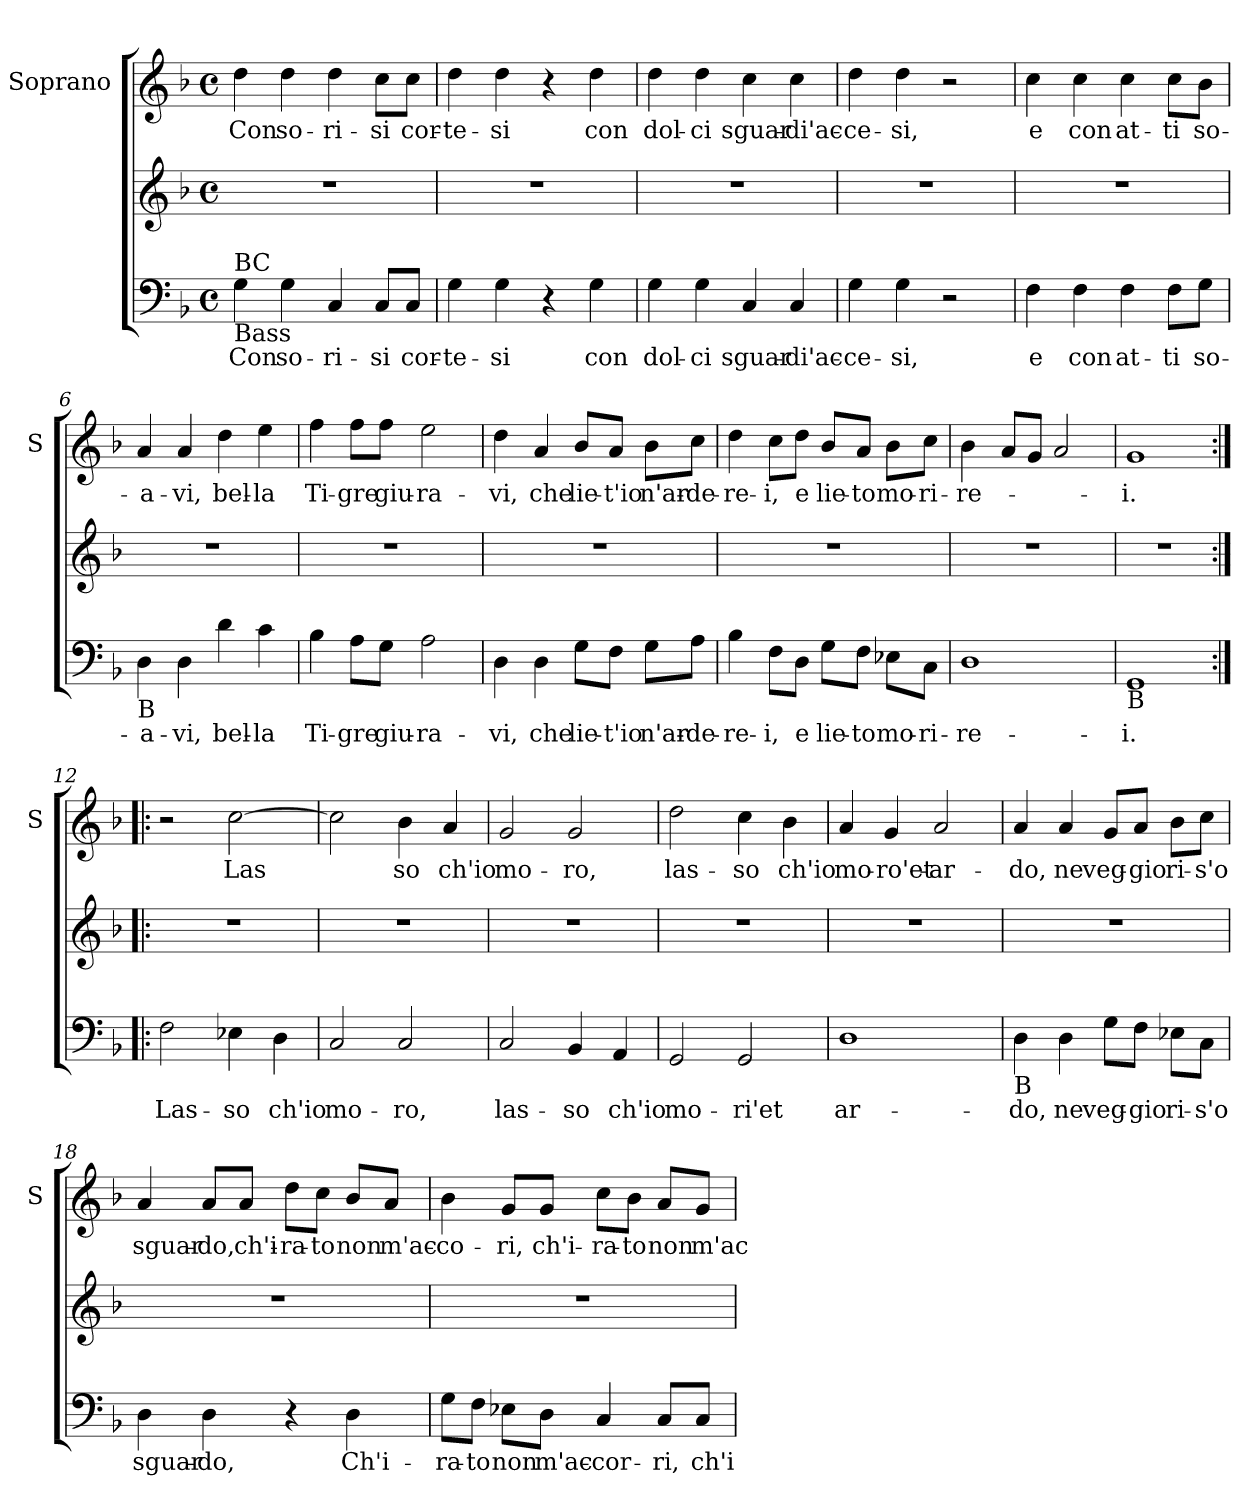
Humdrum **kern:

**kern	**text	**kern	**kern	**text
*part2	*part2	*part2	*part1	*part1
*staff3	*staff3	*staff2	*staff1	*staff1
*	*	*	*I"Soprano	*
*	*	*	*I'S	*
*clefF4	*	*clefG2	*clefG2	*
*k[b-]	*	*k[b-]	*k[b-]	*
*F:	*	*F:	*F:	*
*M4/4	*	*M4/4	*M4/4	*
*met(c)	*	*met(c)	*met(c)	*
=1	=1	=1	=1	=1
!LO:TX:b:t=Bass	!	!	!	!
!LO:TX:a:t=BC	!	!	!	!
!	!LO:LY:b	!	!	!LO:LY:b
4G\	Con	1r	4dd\	Con
!	!LO:LY:b	!	!	!LO:LY:b
4G\	so-	.	4dd\	so-
!	!LO:LY:b	!	!	!LO:LY:b
4C/	-ri-	.	4dd\	-ri-
!	!LO:LY:b	!	!	!LO:LY:b
8C/L	-si	.	8cc\L	-si
!	!LO:LY:b	!	!	!LO:LY:b
8C/J	cor-	.	8cc\J	cor-
=2	=2	=2	=2	=2
!	!LO:LY:b	!	!	!LO:LY:b
4G\	-te-	1r	4dd\	-te-
!	!LO:LY:b	!	!	!LO:LY:b
4G\	-si	.	4dd\	-si
4r	.	.	4r	.
!	!LO:LY:b	!	!	!LO:LY:b
4G\	con	.	4dd\	con
=3	=3	=3	=3	=3
!	!LO:LY:b	!	!	!LO:LY:b
4G\	dol-	1r	4dd\	dol-
!	!LO:LY:b	!	!	!LO:LY:b
4G\	-ci	.	4dd\	-ci
!	!LO:LY:b	!	!	!LO:LY:b
4C/	sguar-	.	4cc\	sguar-
!	!LO:LY:b	!	!	!LO:LY:b
4C/	-di'ac-	.	4cc\	-di'ac-
=4	=4	=4	=4	=4
!	!LO:LY:b	!	!	!LO:LY:b
4G\	-ce-	1r	4dd\	-ce-
!	!LO:LY:b	!	!	!LO:LY:b
4G\	-si,	.	4dd\	-si,
2r	.	.	2r	.
=5	=5	=5	=5	=5
!	!LO:LY:b	!	!	!LO:LY:b
4F\	e	1r	4cc\	e
!	!LO:LY:b	!	!	!LO:LY:b
4F\	con	.	4cc\	con
!	!LO:LY:b	!	!	!LO:LY:b
4F\	at-	.	4cc\	at-
!	!LO:LY:b	!	!	!LO:LY:b
8F\L	-ti	.	8cc\L	-ti
!	!LO:LY:b	!	!	!LO:LY:b
8G\J	so-	.	8b-\J	so-
!!LO:LB:g=z
=6	=6	=6	=6	=6
!LO:TX:b:t=B	!	!	!	!
!	!LO:LY:b	!	!	!LO:LY:b
4D\	-a-	1r	4a/	-a-
!	!LO:LY:b	!	!	!LO:LY:b
4D\	-vi,	.	4a/	-vi,
!	!LO:LY:b	!	!	!LO:LY:b
4d\	bel-	.	4dd\	bel-
!	!LO:LY:b	!	!	!LO:LY:b
4c\	-la	.	4ee\	-la
=7	=7	=7	=7	=7
!	!LO:LY:b	!	!	!LO:LY:b
4B-\	Ti-	1r	4ff\	Ti-
!	!LO:LY:b	!	!	!LO:LY:b
8A\L	-gre	.	8ff\L	-gre
!	!LO:LY:b	!	!	!LO:LY:b
8G\J	giu-	.	8ff\J	giu-
!	!LO:LY:b	!	!	!LO:LY:b
2A\	-ra-	.	2ee\	-ra-
=8	=8	=8	=8	=8
!	!LO:LY:b	!	!	!LO:LY:b
4D\	-vi,	1r	4dd\	-vi,
!	!LO:LY:b	!	!	!LO:LY:b
4D\	che	.	4a/	che
!	!LO:LY:b	!	!	!LO:LY:b
8G\L	lie-	.	8b-/L	lie-
!	!LO:LY:b	!	!	!LO:LY:b
8F\J	-t'io	.	8a/J	-t'io
!	!LO:LY:b	!	!	!LO:LY:b
8G\L	n'ar-	.	8b-\L	n'ar-
!	!LO:LY:b	!	!	!LO:LY:b
8A\J	-de-	.	8cc\J	-de-
=9	=9	=9	=9	=9
!	!LO:LY:b	!	!	!LO:LY:b
4B-\	-re-	1r	4dd\	-re-
!	!LO:LY:b	!	!	!LO:LY:b
8F\L	-i,	.	8cc\L	-i,
!	!LO:LY:b	!	!	!LO:LY:b
8D\J	e	.	8dd\J	e
!	!LO:LY:b	!	!	!LO:LY:b
8G\L	lie-	.	8b-/L	lie-
!	!LO:LY:b	!	!	!LO:LY:b
8F\J	-to	.	8a/J	-to
!	!LO:LY:b	!	!	!LO:LY:b
8E-X\L	mo-	.	8b-\L	mo-
!	!LO:LY:b	!	!	!LO:LY:b
8C\J	-ri-	.	8cc\J	-ri-
=10	=10	=10	=10	=10
!	!LO:LY:b	!	!	!LO:LY:b
1D	-re-	1r	4b-\	-re-
.	.	.	8a/L	.
.	.	.	8g/J	.
.	.	.	2a/	.
!!LO:LB:g=z
=11	=11	=11	=11	=11
!LO:TX:b:t=B	!	!	!	!
!	!LO:LY:b	!	!	!LO:LY:b
1GG	-i.	1r	1g	-i.
=12:|!|:	=12:|!|:	=12:|!|:	=12:|!|:	=12:|!|:
!	!LO:LY:b	!	!	!
2F\	Las-	1r	2r	.
!	!LO:LY:b	!	!	!LO:LY:b
4E-X\	-so	.	[2cc\	Las
!	!LO:LY:b	!	!	!
4D\	ch'io	.	.	.
=13	=13	=13	=13	=13
!	!LO:LY:b	!	!	!
2C/	mo-	1r	2cc\]	.
!	!LO:LY:b	!	!	!LO:LY:b
2C/	-ro,	.	4b-\	so
!	!	!	!	!LO:LY:b
.	.	.	4a/	ch'io
=14	=14	=14	=14	=14
!	!LO:LY:b	!	!	!LO:LY:b
2C/	las-	1r	2g/	mo-
!	!LO:LY:b	!	!	!LO:LY:b
4BB-/	-so	.	2g/	-ro,
!	!LO:LY:b	!	!	!
4AA/	ch'io	.	.	.
=15	=15	=15	=15	=15
!	!LO:LY:b	!	!	!LO:LY:b
2GG/	mo-	1r	2dd\	las-
!	!LO:LY:b	!	!	!LO:LY:b
2GG/	-ri'et	.	4cc\	-so
!	!	!	!	!LO:LY:b
.	.	.	4b-\	ch'io
=16	=16	=16	=16	=16
!	!LO:LY:b	!	!	!LO:LY:b
1D	ar-	1r	4a/	mo-
!	!	!	!	!LO:LY:b
.	.	.	4g/	-ro'et-
!	!	!	!	!LO:LY:b
.	.	.	2a/	-ar-
!!LO:PB:g=z
=17	=17	=17	=17	=17
!LO:TX:b:t=B	!	!	!	!
!	!LO:LY:b	!	!	!LO:LY:b
4D\	-do,	1r	4a/	-do,
!	!LO:LY:b	!	!	!LO:LY:b
4D\	ne	.	4a/	ne
!	!LO:LY:b	!	!	!LO:LY:b
8G\L	veg-	.	8g/L	veg-
!	!LO:LY:b	!	!	!LO:LY:b
8F\J	-gio	.	8a/J	-gio
!	!LO:LY:b	!	!	!LO:LY:b
8E-X\L	ri-	.	8b-\L	ri-
!	!LO:LY:b	!	!	!LO:LY:b
8C\J	-s'o	.	8cc\J	-s'o
=18	=18	=18	=18	=18
!	!LO:LY:b	!	!	!LO:LY:b
4D\	sguar-	1r	4a/	sguar-
!	!LO:LY:b	!	!	!LO:LY:b
4D\	-do,	.	8a/L	-do,
!	!	!	!	!LO:LY:b
.	.	.	8a/J	ch'i-
!	!	!	!	!LO:LY:b
4r	.	.	8dd\L	-ra-
!	!	!	!	!LO:LY:b
.	.	.	8cc\J	-to
!	!LO:LY:b	!	!	!LO:LY:b
4D\	Ch'i-	.	8b-/L	non
!	!	!	!	!LO:LY:b
.	.	.	8a/J	m'ac-
=19	=19	=19	=19	=19
!	!LO:LY:b	!	!	!LO:LY:b
8G\L	-ra-	1r	4b-\	-co-
!	!LO:LY:b	!	!	!
8F\J	-to	.	.	.
!	!LO:LY:b	!	!	!LO:LY:b
8E-X\L	non	.	8g/L	-ri,
!	!LO:LY:b	!	!	!LO:LY:b
8D\J	m'ac-	.	8g/J	ch'i-
!	!LO:LY:b	!	!	!LO:LY:b
4C/	-cor-	.	8cc\L	-ra-
!	!	!	!	!LO:LY:b
.	.	.	8b-\J	-to
!	!LO:LY:b	!	!	!LO:LY:b
8C/L	-ri,	.	8a/L	non
!	!LO:LY:b	!	!	!LO:LY:b
8C/J	ch'i-	.	8g/J	m'ac-
=	=	=	=	=
*-	*-	*-	*-	*-
